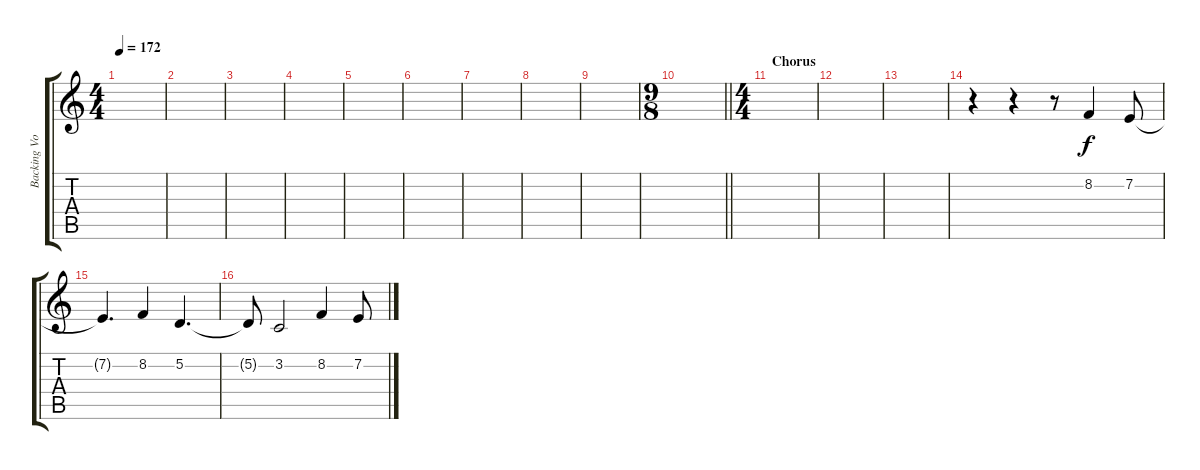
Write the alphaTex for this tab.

\track ("Backing Vocals" "Backing Vo") {instrument bassoon}
\staff {score tabs}
\tuning (D4 A3 F3 C3 G2 D2) {hide}
\ts (4 4)
\tempo 172
\clef g2
\ks c
|
|
|
|
|
|
|
|
|
\ts (9 8)
\barLineRight lightlight
|
\ts (4 4)
\section ("" "Chorus")
|
|
|
r.4 r.4 r.8 8.2.4 7.2.8 |
7.2{t}.4{d} 8.2.4 5.2.4{d} |
5.2{t}.8 3.2.2 8.2.4 7.2.8
